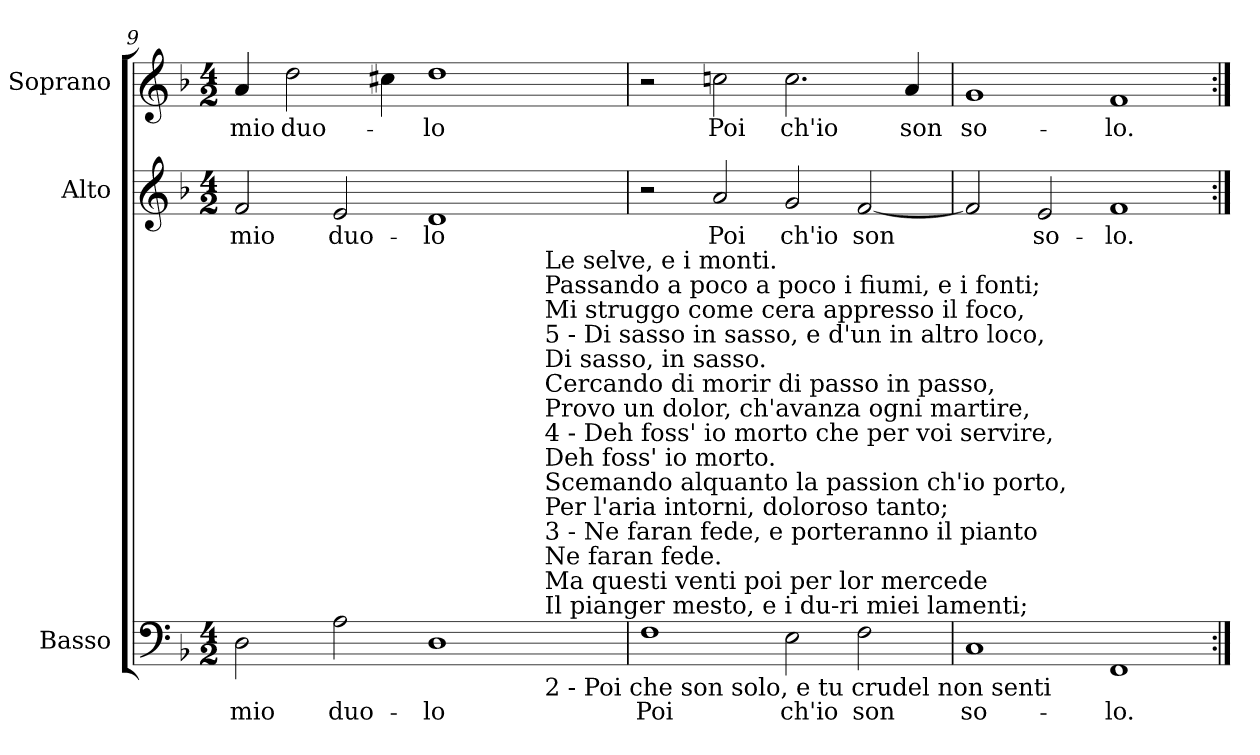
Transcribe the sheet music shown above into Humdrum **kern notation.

**kern	**text	**kern	**text	**kern	**text
*part3	*part3	*part2	*part2	*part1	*part1
*staff3	*staff3	*staff2	*staff2	*staff1	*staff1
*I"Basso	*	*I"Alto	*	*I"Soprano	*
*I'B.	*	*I'A.	*	*I'S.	*
!!LO:LB:g=z
*clefF4	*	*clefG2	*	*clefG2	*
*k[b-]	*	*k[b-]	*	*k[b-]	*
*F:	*	*F:	*	*F:	*
*M4/2	*	*M4/2	*	*M4/2	*
=9	=9	=9	=9	=9	=9
!	!LO:LY:b:color=#000000	!	!	!	!
!	!	!	!LO:LY:b:color=#000000	!	!
!	!	!	!	!	!LO:LY:b:color=#000000
*^	*	*	*	*	*
2Di\	1ryy	mio	2fi/	mio	4ai/	mio
!	!	!	!	!	!	!LO:LY:b:color=#000000
.	.	.	.	.	2ddi\	duo-
!	!	!LO:LY:b:color=#000000	!	!	!	!
!	!	!	!	!LO:LY:b:color=#000000	!	!
2Ai\	.	duo-	2ei/	duo-	.	.
.	.	.	.	.	4cc#Xi\	.
!	!	!LO:LY:b:color=#000000	!	!	!	!
!	!	!	!	!LO:LY:b:color=#000000	!	!
!	!	!	!	!	!	!LO:LY:b:color=#000000
1Di	2ryy	-lo	1di	-lo	1ddi	-lo
.	8ryy	.	.	.	.	.
.	64...ryy	.	.	.	.	.
!	!LO:TX:b:t=2 - Poi che son solo, e tu crudel non senti	!	!	!	!	!
!	!LO:TX:t=Il pianger mesto, e i du-ri miei lamenti;	!	!	!	!	!
!	!LO:TX:t=Ma questi venti poi per lor mercede	!	!	!	!	!
!	!LO:TX:t=Ne faran fede.	!	!	!	!	!
!	!LO:TX:t=3 - Ne faran fede, e porteranno il pianto	!	!	!	!	!
!	!LO:TX:t=Per l'aria intorni, doloroso tanto;	!	!	!	!	!
!	!LO:TX:t=Scemando alquanto la passion ch'io porto,	!	!	!	!	!
!	!LO:TX:t=Deh foss' io morto.	!	!	!	!	!
!	!LO:TX:t=4 - Deh foss' io morto che per voi servire,	!	!	!	!	!
!	!LO:TX:t=Provo un dolor, ch'avanza ogni martire,	!	!	!	!	!
!	!LO:TX:t=Cercando di morir di passo in passo,	!	!	!	!	!
!	!LO:TX:t=Di sasso, in sasso.	!	!	!	!	!
!	!LO:TX:t=5 - Di sasso in sasso, e d'un in altro loco,	!	!	!	!	!
!	!LO:TX:t=Mi struggo come cera appresso il foco,	!	!	!	!	!
!	!LO:TX:t=Passando a poco a poco i fiumi, e i fonti;	!	!	!	!	!
!	!LO:TX:t=Le selve, e i monti.	!	!	!	!	!
.	4ryy	.	.	.	.	.
.	16ryy	.	.	.	.	.
.	32ryy	.	.	.	.	.
.	512ryy	.	.	.	.	.
*v	*v	*	*	*	*	*
=10	=10	=10	=10	=10	=10
*^	*	*	*	*	*
!	!	!LO:LY:b:color=#000000	!	!	!	!
*v	*v	*	*	*	*	*
1Fi	Poi	2r	.	2r	.
!	!	!	!LO:LY:b:color=#000000	!	!
!	!	!	!	!	!LO:LY:b:color=#000000
.	.	2ai/	Poi	2ccni\	Poi
!	!LO:LY:b:color=#000000	!	!	!	!
!	!	!	!LO:LY:b:color=#000000	!	!
!	!	!	!	!	!LO:LY:b:color=#000000
2Ei\	ch'io	2gi/	ch'io	2.cci\	ch'io
!	!LO:LY:b:color=#000000	!	!	!	!
!	!	!	!LO:LY:b:color=#000000	!	!
2Fi\	son	[2fi/	son	.	.
!	!	!	!	!	!LO:LY:b:color=#000000
.	.	.	.	4ai/	son
=11	=11	=11	=11	=11	=11
!	!LO:LY:b:color=#000000	!	!	!	!
!	!	!	!	!	!LO:LY:b:color=#000000
1Ci	so-	2fi/]	.	1gi	so-
!	!	!	!LO:LY:b:color=#000000	!	!
.	.	2ei/	so-	.	.
!	!LO:LY:b:color=#000000	!	!	!	!
!	!	!	!LO:LY:b:color=#000000	!	!
!	!	!	!	!	!LO:LY:b:color=#000000
1FFi	-lo.	1fi	-lo.	1fi	-lo.
=:|!	=:|!	=:|!	=:|!	=:|!	=:|!
*-	*-	*-	*-	*-	*-
